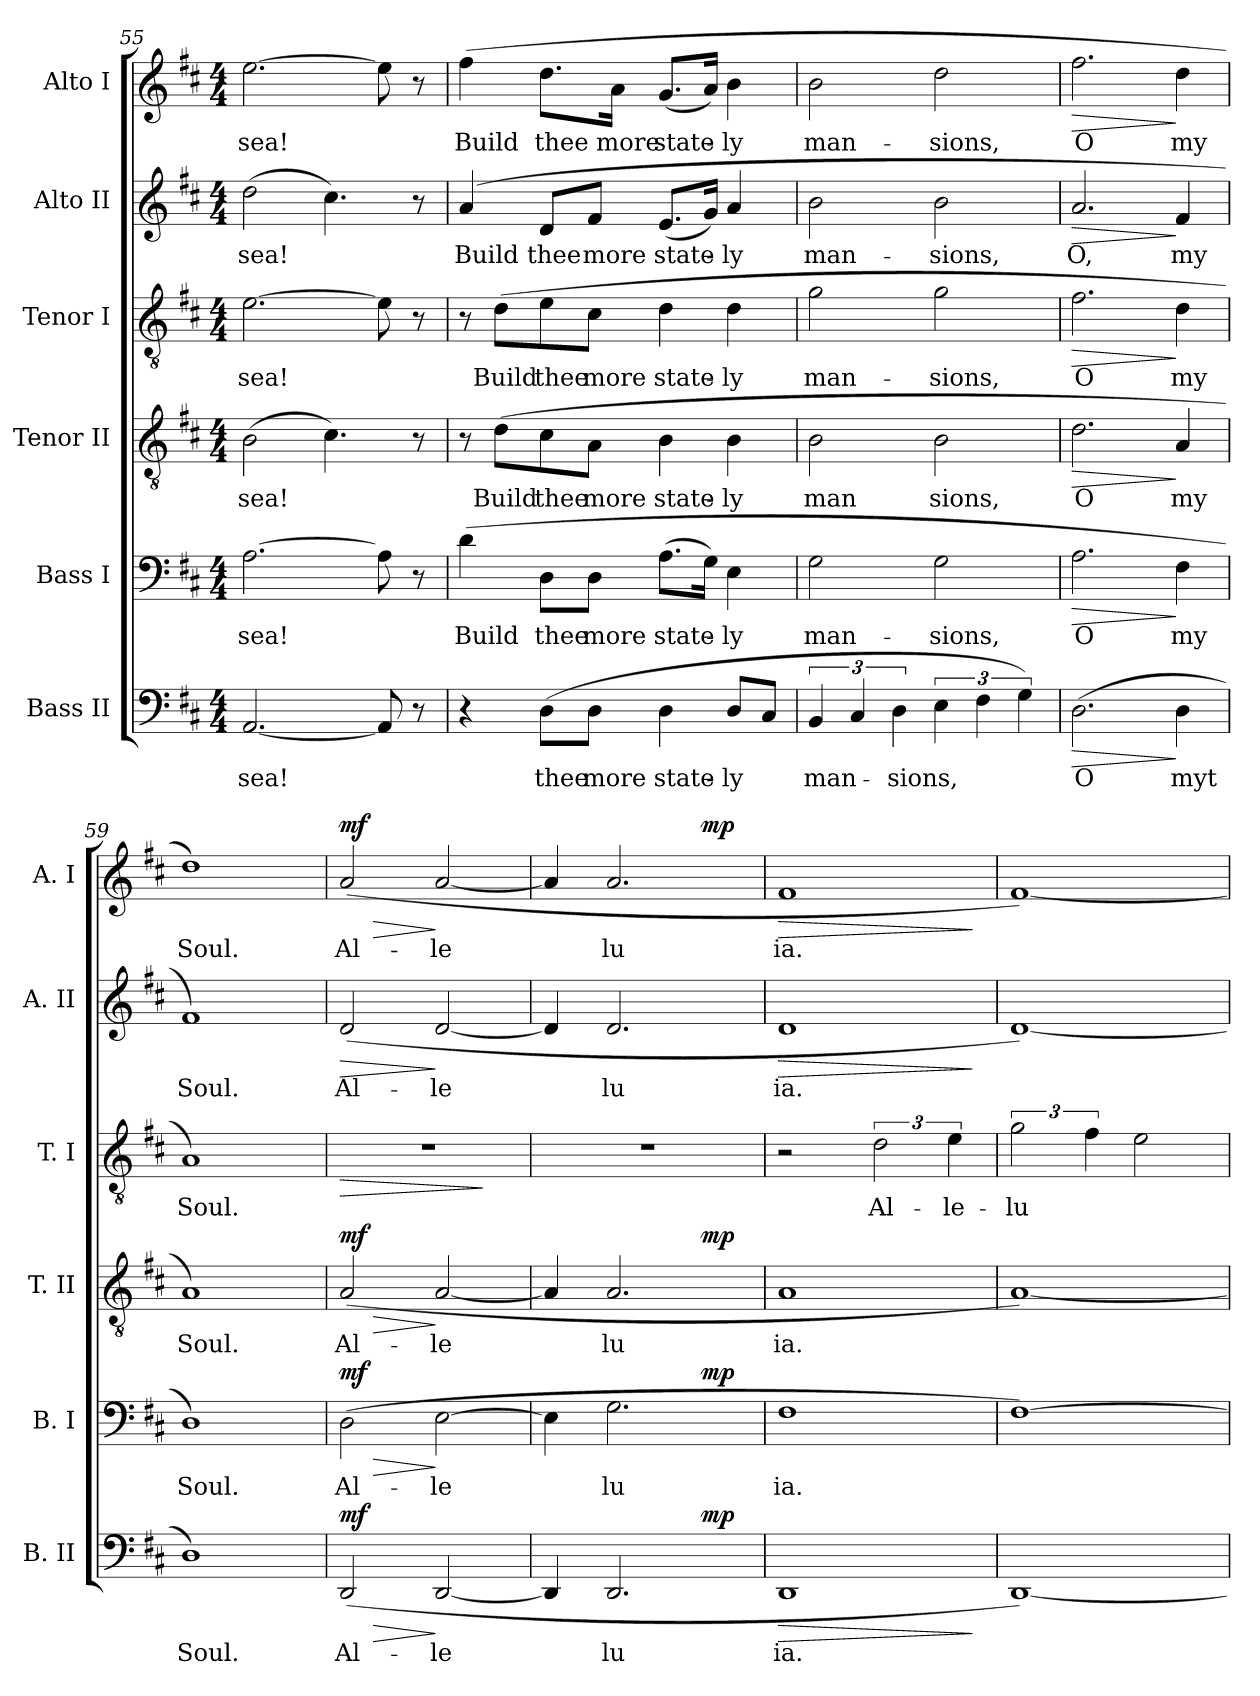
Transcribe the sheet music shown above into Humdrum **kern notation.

**kern	**text	**dynam	**kern	**text	**dynam	**kern	**text	**dynam	**kern	**text	**dynam	**kern	**text	**dynam	**kern	**text	**dynam
*part6	*part6	*part6	*part5	*part5	*part5	*part4	*part4	*part4	*part3	*part3	*part3	*part2	*part2	*part2	*part1	*part1	*part1
*staff6	*staff6	*staff6	*staff5	*staff5	*staff5	*staff4	*staff4	*staff4	*staff3	*staff3	*staff3	*staff2	*staff2	*staff2	*staff1	*staff1	*staff1
*I"Bass II	*	*	*I"Bass I	*	*	*I"Tenor II	*	*	*I"Tenor I	*	*	*I"Alto II	*	*	*I"Alto I	*	*
*I'B. II	*	*	*I'B. I	*	*	*I'T. II	*	*	*I'T. I	*	*	*I'A. II	*	*	*I'A. I	*	*
*clefF4	*	*	*clefF4	*	*	*clefGv2	*	*	*clefGv2	*	*	*clefG2	*	*	*clefG2	*	*
*k[f#c#]	*	*	*k[f#c#]	*	*	*k[f#c#]	*	*	*k[f#c#]	*	*	*k[f#c#]	*	*	*k[f#c#]	*	*
*D:	*	*	*D:	*	*	*D:	*	*	*D:	*	*	*D:	*	*	*D:	*	*
*M4/4	*	*	*M4/4	*	*	*M4/4	*	*	*M4/4	*	*	*M4/4	*	*	*M4/4	*	*
=55	=55	=55	=55	=55	=55	=55	=55	=55	=55	=55	=55	=55	=55	=55	=55	=55	=55
!	!LO:LY:b	!	!	!LO:LY:b	!	!	!LO:LY:b	!	!	!LO:LY:b	!	!	!LO:LY:b	!	!	!LO:LY:b	!
[<2.AA/	sea!	.	[>2.A\	sea!	.	(<2B\	sea!	.	[>2.e\	sea!	.	(<2dd\	sea!	.	[>2.ee\	sea!	.
.	.	.	.	.	.	4.c#\)	.	.	.	.	.	4.cc#\)	.	.	.	.	.
8AA/]	.	.	8A\]	.	.	.	.	.	8e\]	.	.	.	.	.	8ee\]	.	.
8r	.	.	8r	.	.	8r	.	.	8r	.	.	8r	.	.	8r	.	.
=56	=56	=56	=56	=56	=56	=56	=56	=56	=56	=56	=56	=56	=56	=56	=56	=56	=56
!	!	!	!	!LO:LY:b:cj	!	!	!	!	!	!	!	!	!LO:LY:b:cj	!	!	!LO:LY:b:cj	!
4r	.	.	(>4d\	Build	.	8r	.	.	8r	.	.	(<4a/	Build	.	(<4ff#\	Build	.
!	!	!	!	!	!	!	!LO:LY:b:cj	!	!	!LO:LY:b:cj	!	!	!	!	!	!	!
.	.	.	.	.	.	(<8d\L	Build	.	(<8d\L	Build	.	.	.	.	.	.	.
!	!LO:LY:b:cj	!	!	!LO:LY:b:cj	!	!	!LO:LY:b:cj	!	!	!LO:LY:b:cj	!	!	!LO:LY:b:cj	!	!	!LO:LY:b:cj	!
(>8D\L	thee	.	8D\L	thee	.	8c#\	thee	.	8e\	thee	.	8d/L	thee	.	8.dd\L	thee	.
!	!LO:LY:b:cj	!	!	!LO:LY:b:cj	!	!	!LO:LY:b:cj	!	!	!LO:LY:b:cj	!	!	!LO:LY:b:cj	!	!	!	!
8D\J	more	.	8D\J	more	.	8A\J	more	.	8c#\J	more	.	8f#/J	more	.	.	.	.
!	!	!	!	!	!	!	!	!	!	!	!	!	!	!	!	!LO:LY:b:cj	!
.	.	.	.	.	.	.	.	.	.	.	.	.	.	.	16a\J	more	.
!	!LO:LY:b:cj	!	!	!LO:LY:b:cj	!	!	!LO:LY:b:cj	!	!	!LO:LY:b:cj	!	!	!LO:LY:b:cj	!	!	!LO:LY:b:cj	!
4D\	state-	.	(>8.A\L	state-	.	4B\	state-	.	4d\	state-	.	(<8.e/L	state-	.	(<8.g/L	state-	.
.	.	.	16G\J)	.	.	.	.	.	.	.	.	16g/J)	.	.	16a/J)	.	.
!	!LO:LY:b:cj	!	!	!LO:LY:b:cj	!	!	!LO:LY:b:cj	!	!	!LO:LY:b:cj	!	!	!LO:LY:b:cj	!	!	!LO:LY:b:cj	!
8D/L	-ly	.	4E\	-ly	.	4B\	-ly	.	4d\	-ly	.	4a/	-ly	.	4b\	-ly	.
8C#/J	.	.	.	.	.	.	.	.	.	.	.	.	.	.	.	.	.
=57	=57	=57	=57	=57	=57	=57	=57	=57	=57	=57	=57	=57	=57	=57	=57	=57	=57
!	!LO:LY:b:cj	!	!	!LO:LY:b:cj	!	!	!LO:LY:b:cj	!	!	!LO:LY:b:cj	!	!	!LO:LY:b:cj	!	!	!LO:LY:b:cj	!
6BB/	man-	.	2G\	man-	.	2B\	man	.	2g\	man-	.	2b\	man-	.	2b\	man-	.
6C#/	.	.	.	.	.	.	.	.	.	.	.	.	.	.	.	.	.
!	!LO:LY:b	!	!	!	!	!	!	!	!	!	!	!	!	!	!	!	!
6D\	-sions,	.	.	.	.	.	.	.	.	.	.	.	.	.	.	.	.
!	!	!	!	!LO:LY:b:cj	!	!	!LO:LY:b:cj	!	!	!LO:LY:b:cj	!	!	!LO:LY:b:cj	!	!	!LO:LY:b:cj	!
6E\	.	.	2G\	-sions,	.	2B\	sions,	.	2g\	-sions,	.	2b\	-sions,	.	2dd\	-sions,	.
6F#\	.	.	.	.	.	.	.	.	.	.	.	.	.	.	.	.	.
6G\)	.	.	.	.	.	.	.	.	.	.	.	.	.	.	.	.	.
!!LO:PB:g=z
=58	=58	=58	=58	=58	=58	=58	=58	=58	=58	=58	=58	=58	=58	=58	=58	=58	=58
!	!LO:LY:b:cj	!LO:HP:b	!	!LO:LY:b:cj	!LO:HP:b	!	!LO:LY:b:cj	!LO:HP:b	!	!LO:LY:b:cj	!LO:HP:b	!	!LO:LY:b:cj	!LO:HP:b	!	!LO:LY:b:cj	!LO:HP:b
(>2.D\	O	>	2.A\	O	>	2.d\	O	>	2.f#\	O	>	2.a/	O,	>	2.ff#\	O	>
!	!LO:LY:b:cj	!	!	!LO:LY:b:cj	!	!	!LO:LY:b:cj	!	!	!LO:LY:b:cj	!	!	!LO:LY:b:cj	!	!	!LO:LY:b:cj	!
4D\	myt	]	4F#\	my	]	4A/	my	]	4d\	my	]	4f#/	my	]	4dd\	my	]
=59	=59	=59	=59	=59	=59	=59	=59	=59	=59	=59	=59	=59	=59	=59	=59	=59	=59
!	!LO:LY:b:cj	!	!	!LO:LY:b:cj	!	!	!LO:LY:b:cj	!	!	!LO:LY:b:cj	!	!	!LO:LY:b:cj	!	!	!LO:LY:b:cj	!
1D)	Soul.	.	1D)	Soul.	.	1A)	Soul.	.	1A)	Soul.	.	1f#)	Soul.	.	1dd)	Soul.	.
=60	=60	=60	=60	=60	=60	=60	=60	=60	=60	=60	=60	=60	=60	=60	=60	=60	=60
!	!LO:LY:b:cj	!LO:HP:b	!	!LO:LY:b:cj	!LO:HP:b	!	!LO:LY:b:cj	!LO:HP:b	!	!	!LO:HP:b	!	!LO:LY:b:cj	!LO:HP:b	!	!LO:LY:b:cj	!LO:HP:b
!	!	!LO:DY:n=1:a	!	!	!LO:DY:n=1:a	!	!	!LO:DY:n=1:a	!	!	!	!	!	!LO:DY:n=1:a	!	!	!
!	!	!	!	!	!	!	!	!	!	!	!	!	!	!LO:DY:n=2:b	!	!	!LO:DY:n=1:a
(<2DD/	Al-	> mf	(>2D\	Al-	> mf	(<2A/	Al-	> mf	1r	.	>	(<2d/	Al-	> mf mf	(<2a/	Al-	> mf
!	!LO:LY:b:cj	!	!	!LO:LY:b:cj	!	!	!LO:LY:b:cj	!	!	!	!	!	!LO:LY:b:cj	!	!	!LO:LY:b:cj	!
[<2DD/	-le	]	[>2E\	-le	]	[<2A/	-le	]	.	.	.	[<2d/	-le	]	[<2a/	-le	]
.	.	.	.	.	.	.	.	.	.	.	]	.	.	.	.	.	.
=61	=61	=61	=61	=61	=61	=61	=61	=61	=61	=61	=61	=61	=61	=61	=61	=61	=61
*^	*	*	*^	*	*	*^	*	*	*	*	*	*^	*	*	*^	*	*
4DD/]	2.ryy	.	.	4E\]	2.ryy	.	.	4A/]	2.ryy	.	.	1r	.	.	4d/]	2.ryy	.	.	4a/]	2.ryy	.	.
!	!	!LO:LY:b:cj	!	!	!	!LO:LY:b:cj	!	!	!	!LO:LY:b:cj	!	!	!	!	!	!	!LO:LY:b:cj	!	!	!	!LO:LY:b:cj	!
2.DD/	.	lu	.	2.G\	.	lu	.	2.A/	.	lu	.	.	.	.	2.d/	.	lu	.	2.a/	.	lu	.
!	!	!	!LO:DY:a	!	!	!	!LO:DY:a	!	!	!	!LO:DY:a	!	!	!	!	!	!	!LO:DY:a	!	!	!	!
!	!	!	!	!	!	!	!	!	!	!	!	!	!	!	!	!	!	!LO:DY:n=1:b	!	!	!	!LO:DY:a
.	4ryy	.	mp	.	4ryy	.	mp	.	4ryy	.	mp	.	.	.	.	4ryy	.	mp mp	.	4ryy	.	mp
!!LO:LB:g=z
=62	=62	=62	=62	=62	=62	=62	=62	=62	=62	=62	=62	=62	=62	=62	=62	=62	=62	=62	=62	=62	=62	=62
!	!	!LO:LY:b:cj	!LO:HP:b	!	!	!LO:LY:b:cj	!	!	!	!LO:LY:b:cj	!	!	!	!	!	!	!LO:LY:b:cj	!LO:HP:b	!	!	!LO:LY:b:cj	!LO:HP:b
*v	*v	*	*	*	*	*	*	*v	*v	*	*	*	*	*	*v	*v	*	*	*v	*v	*	*
*	*	*	*v	*v	*	*	*	*	*	*	*	*	*	*	*	*	*	*
1DD	ia.	>	1F#	ia.	.	1A	ia.	.	2r	.	.	1d	ia.	>	1f#	ia.	>
!	!	!	!	!	!	!	!	!	!	!LO:LY:b:cj	!	!	!	!	!	!	!
.	.	.	.	.	.	.	.	.	3d\	Al-	.	.	.	.	.	.	.
!	!	!	!	!	!	!	!	!	!	!LO:LY:b:cj	!	!	!	!	!	!	!
.	.	.	.	.	.	.	.	.	6e\	-le-	.	.	.	.	.	.	.
.	.	]	.	.	.	.	.	.	.	.	.	.	.	]	.	.	]
=63	=63	=63	=63	=63	=63	=63	=63	=63	=63	=63	=63	=63	=63	=63	=63	=63	=63
!	!	!	!	!	!	!	!	!	!	!LO:LY:b:cj	!	!	!	!	!	!	!
[<1DD)	.	.	[>1F#)	.	.	[<1A)	.	.	3g\	-lu	.	[<1d)	.	.	[<1f#)	.	.
.	.	.	.	.	.	.	.	.	6f#\	.	.	.	.	.	.	.	.
.	.	.	.	.	.	.	.	.	2e\	.	.	.	.	.	.	.	.
=	=	=	=	=	=	=	=	=	=	=	=	=	=	=	=	=	=
*-	*-	*-	*-	*-	*-	*-	*-	*-	*-	*-	*-	*-	*-	*-	*-	*-	*-
